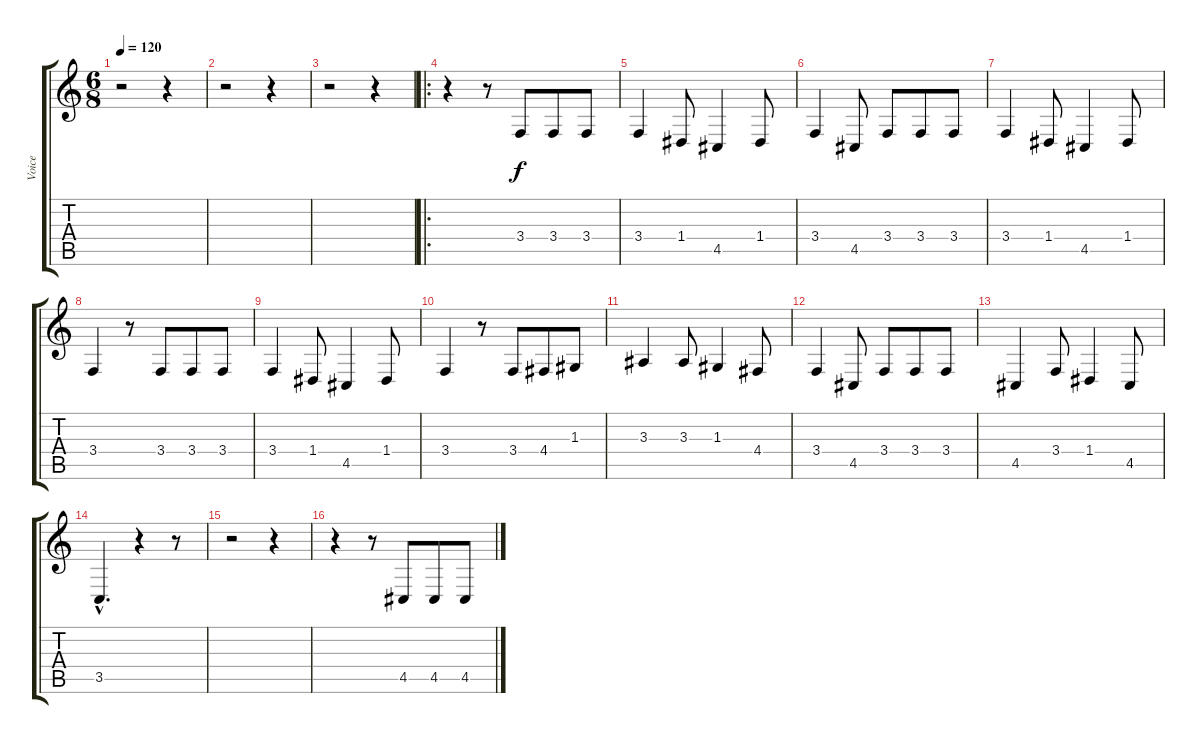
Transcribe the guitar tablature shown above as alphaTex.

\track ("Voice" "Voice") {instrument voiceoohs}
\staff {score tabs}
\tuning (E4 B3 G3 D3 A2 E2) {hide}
\ts (6 8)
\tempo 120
\clef g2
\ks c
r.2{dy f instrument voiceoohs} r.4 |
r.2 r.4 |
r.2 r.4 |
\ro
r.4 r.8 3.4.8 3.4.8 3.4.8 |
3.4.4 1.4.8 4.5.4 1.4.8 |
3.4.4 4.5.8 3.4.8 3.4.8 3.4.8 |
3.4.4 1.4.8 4.5.4 1.4.8 |
3.4.4 r.8 3.4.8 3.4.8 3.4.8 |
3.4.4 1.4.8 4.5.4 1.4.8 |
3.4.4 r.8 3.4.8 4.4.8 1.3.8 |
3.3.4 3.3.8 1.3.4 4.4.8 |
3.4.4 4.5.8 3.4.8 3.4.8 3.4.8 |
4.5.4 3.4.8 1.4.4 4.5.8 |
3.5{hac}.4{d} r.4 r.8 |
r.2 r.4 |
r.4 r.8 4.5.8 4.5.8 4.5.8
